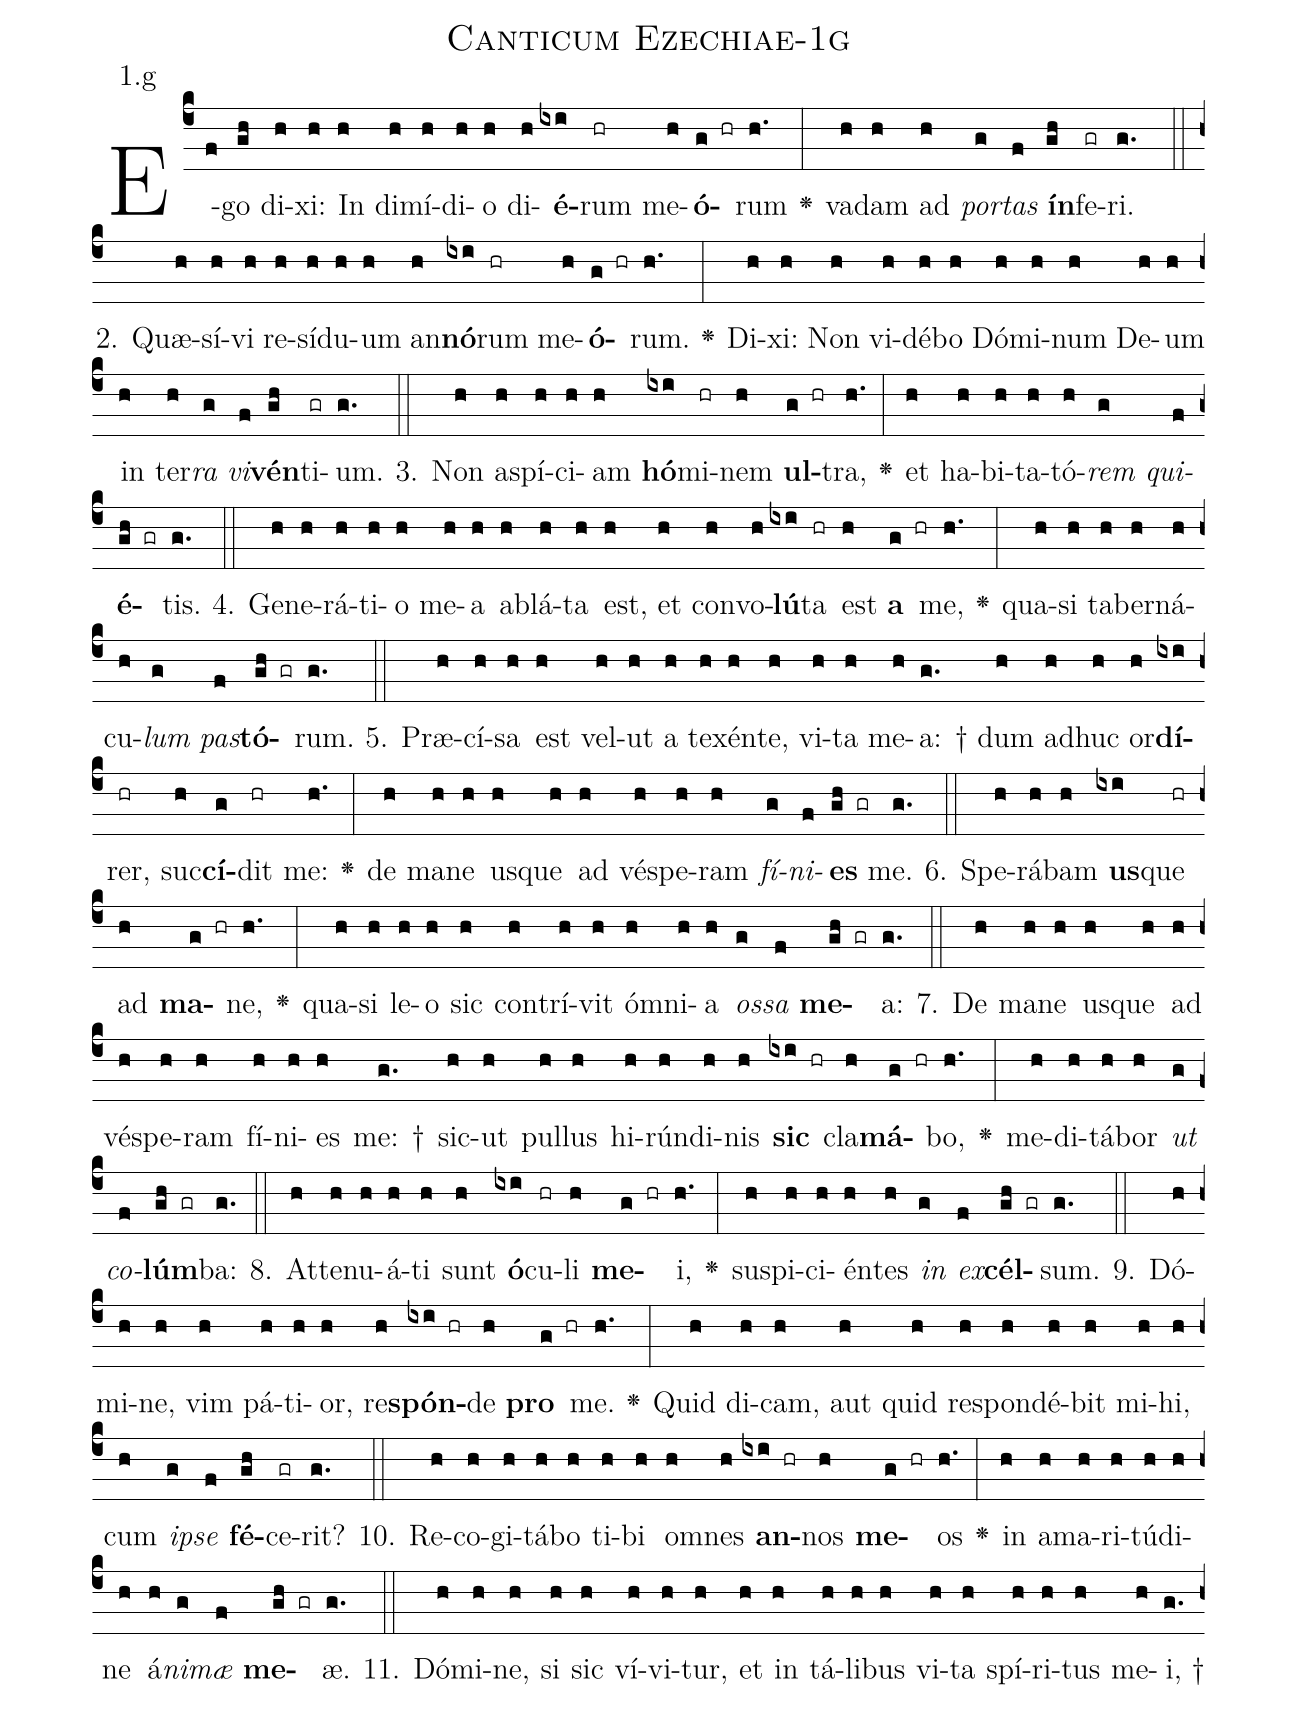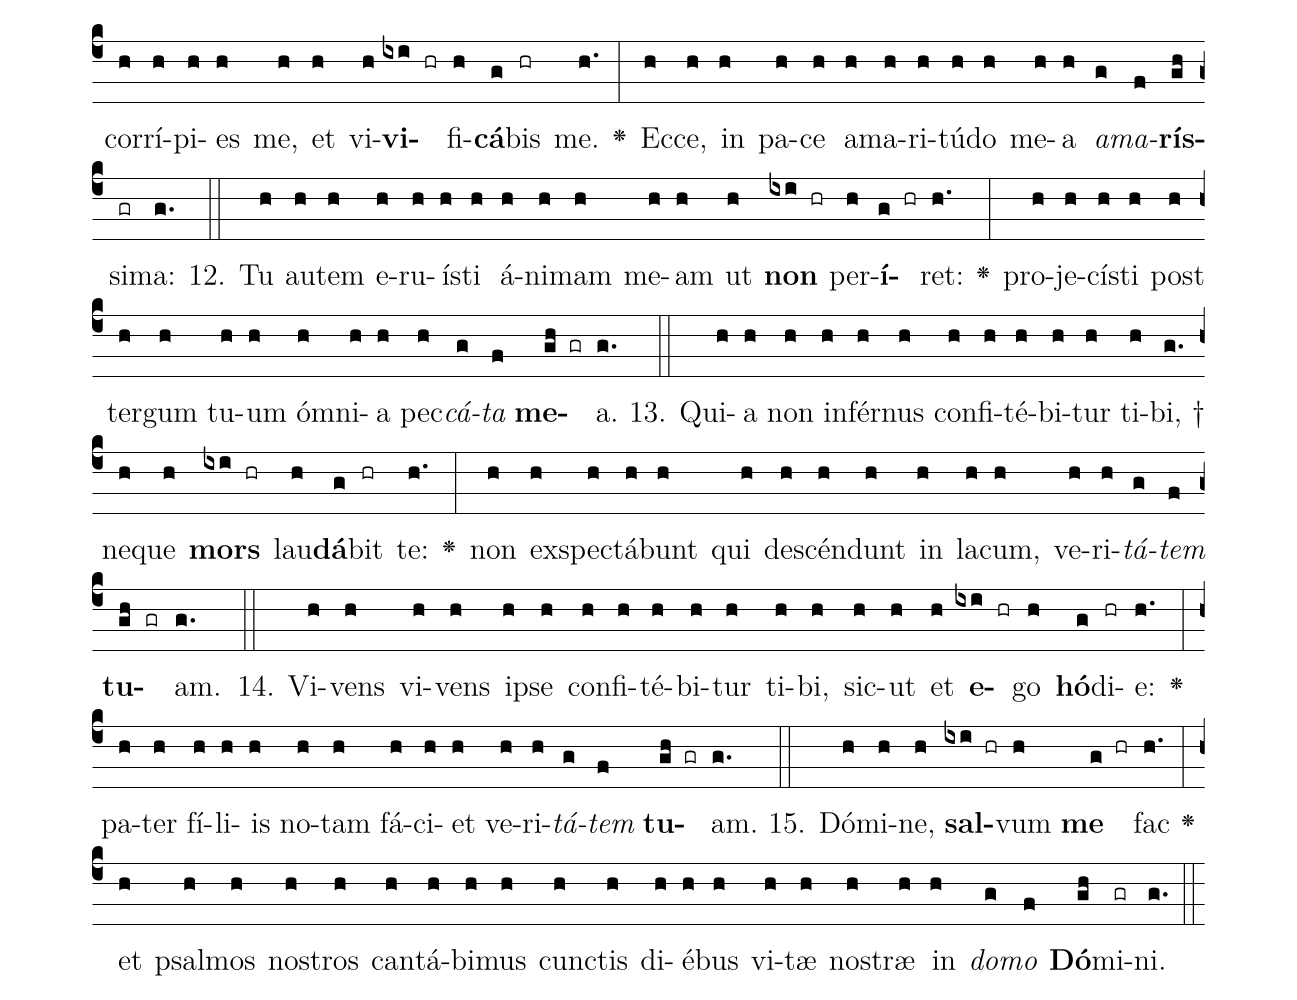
name: Canticum Ezechiae-1g;
annotation: 1.g;
%%
(c4)E(f)go(gh) di(h)xi:(h) In(h) di(h)mí(h)di(h)o(h) di(h)<b>é</b>(ixi)rum(hr) me(h)<b>ó</b>(g hr)rum(h.) <v>\greheightstar</v>(:) va(h)dam(h) ad(h) <i>por</i>(g)<i>tas</i>(f) <b>ín</b>(gh)fe(gr)ri.(g.) (::)
2. Quæ(h)sí(h)vi(h) re(h)sí(h)du(h)um(h) an(h)<b>nó</b>(ixi)rum(hr) me(h)<b>ó</b>(g hr)rum.(h.) <v>\greheightstar</v>(:) Di(h)xi:(h) Non(h) vi(h)dé(h)bo(h) Dó(h)mi(h)num(h) De(h)um(h) in(h) ter(h)<i>ra</i>(g) <i>vi</i>(f)<b>vén</b>(gh)ti(gr)um.(g.) (::)
3. Non(h) a(h)spí(h)ci(h)am(h) <b>hó</b>(ixi)mi(hr)nem(h) <b>ul</b>(g hr)tra,(h.) <v>\greheightstar</v>(:) et(h) ha(h)bi(h)ta(h)tó(h)<i>rem</i>(g) <i>qui</i>(f)<b>é</b>(gh gr)tis.(g.) (::)
4. Ge(h)ne(h)rá(h)ti(h)o(h) me(h)a(h) ab(h)lá(h)ta(h) est,(h) et(h) con(h)vo(h)<b>lú</b>(ixi)ta(hr) est(h) <b>a</b>(g hr) me,(h.) <v>\greheightstar</v>(:) qua(h)si(h) ta(h)ber(h)ná(h)cu(h)<i>lum</i>(g) <i>pas</i>(f)<b>tó</b>(gh gr)rum.(g.) (::)
5. Præ(h)cí(h)sa(h) est(h) vel(h)ut(h) a(h) te(h)xén(h)te,(h) vi(h)ta(h) me(h)a: †(g.) dum(h) ad(h)huc(h) or(h)<b>dí</b>(ixi)rer,(hr) suc(h)<b>cí</b>(g)dit(hr) me:(h.) <v>\greheightstar</v>(:) de(h) ma(h)ne(h) us(h)que(h) ad(h) vés(h)pe(h)ram(h) <i>fí</i>(g)<i>ni</i>(f)<b>es</b>(gh gr) me.(g.) (::)
6. Spe(h)rá(h)bam(h) <b>us</b>(ixi)que(hr) ad(h) <b>ma</b>(g hr)ne,(h.) <v>\greheightstar</v>(:) qua(h)si(h) le(h)o(h) sic(h) con(h)trí(h)vit(h) óm(h)ni(h)a(h) <i>os</i>(g)<i>sa</i>(f) <b>me</b>(gh gr)a:(g.) (::)
7. De(h) ma(h)ne(h) us(h)que(h) ad(h) vés(h)pe(h)ram(h) fí(h)ni(h)es(h) me: †(g.) sic(h)ut(h) pul(h)lus(h) hi(h)rún(h)di(h)nis(h) <b>sic</b>(ixi hr) cla(h)<b>má</b>(g hr)bo,(h.) <v>\greheightstar</v>(:) me(h)di(h)tá(h)bor(h) <i>ut</i>(g) <i>co</i>(f)<b>lúm</b>(gh gr)ba:(g.) (::)
8. At(h)te(h)nu(h)á(h)ti(h) sunt(h) <b>ó</b>(ixi)cu(hr)li(h) <b>me</b>(g hr)i,(h.) <v>\greheightstar</v>(:) su(h)spi(h)ci(h)én(h)tes(h) <i>in</i>(g) <i>ex</i>(f)<b>cél</b>(gh gr)sum.(g.) (::)
9. Dó(h)mi(h)ne,(h) vim(h) pá(h)ti(h)or,(h) re(h)<b>spón</b>(ixi hr)de(h) <b>pro</b>(g hr) me.(h.) <v>\greheightstar</v>(:) Quid(h) di(h)cam,(h) aut(h) quid(h) re(h)spon(h)dé(h)bit(h) mi(h)hi,(h) cum(h) <i>ip</i>(g)<i>se</i>(f) <b>fé</b>(gh)ce(gr)rit?(g.) (::)
10. Re(h)co(h)gi(h)tá(h)bo(h) ti(h)bi(h) om(h)nes(h) <b>an</b>(ixi hr)nos(h) <b>me</b>(g hr)os(h.) <v>\greheightstar</v>(:) in(h) a(h)ma(h)ri(h)tú(h)di(h)ne(h) á(h)<i>ni</i>(g)<i>mæ</i>(f) <b>me</b>(gh gr)æ.(g.) (::)
11. Dó(h)mi(h)ne,(h) si(h) sic(h) ví(h)vi(h)tur,(h) et(h) in(h) tá(h)li(h)bus(h) vi(h)ta(h) spí(h)ri(h)tus(h) me(h)i, †(g.) cor(h)rí(h)pi(h)es(h) me,(h) et(h) vi(h)<b>vi</b>(ixi hr)fi(h)<b>cá</b>(g)bis(hr) me.(h.) <v>\greheightstar</v>(:) Ec(h)ce,(h) in(h) pa(h)ce(h) a(h)ma(h)ri(h)tú(h)do(h) me(h)a(h) <i>a</i>(g)<i>ma</i>(f)<b>rís</b>(gh)si(gr)ma:(g.) (::)
12. Tu(h) au(h)tem(h) e(h)ru(h)ís(h)ti(h) á(h)ni(h)mam(h) me(h)am(h) ut(h) <b>non</b>(ixi hr) per(h)<b>í</b>(g hr)ret:(h.) <v>\greheightstar</v>(:) pro(h)je(h)cís(h)ti(h) post(h) ter(h)gum(h) tu(h)um(h) óm(h)ni(h)a(h) pec(h)<i>cá</i>(g)<i>ta</i>(f) <b>me</b>(gh gr)a.(g.) (::)
13. Qui(h)a(h) non(h) in(h)fér(h)nus(h) con(h)fi(h)té(h)bi(h)tur(h) ti(h)bi, †(g.) ne(h)que(h) <b>mors</b>(ixi hr) lau(h)<b>dá</b>(g)bit(hr) te:(h.) <v>\greheightstar</v>(:) non(h) ex(h)spec(h)tá(h)bunt(h) qui(h) de(h)scén(h)dunt(h) in(h) la(h)cum,(h) ve(h)ri(h)<i>tá</i>(g)<i>tem</i>(f) <b>tu</b>(gh gr)am.(g.) (::)
14. Vi(h)vens(h) vi(h)vens(h) ip(h)se(h) con(h)fi(h)té(h)bi(h)tur(h) ti(h)bi,(h) sic(h)ut(h) et(h) <b>e</b>(ixi hr)go(h) <b>hó</b>(g)di(hr)e:(h.) <v>\greheightstar</v>(:) pa(h)ter(h) fí(h)li(h)is(h) no(h)tam(h) fá(h)ci(h)et(h) ve(h)ri(h)<i>tá</i>(g)<i>tem</i>(f) <b>tu</b>(gh gr)am.(g.) (::)
15. Dó(h)mi(h)ne,(h) <b>sal</b>(ixi hr)vum(h) <b>me</b>(g hr) fac(h.) <v>\greheightstar</v>(:) et(h) psal(h)mos(h) nos(h)tros(h) can(h)tá(h)bi(h)mus(h) cunc(h)tis(h) di(h)é(h)bus(h) vi(h)tæ(h) nos(h)træ(h) in(h) <i>do</i>(g)<i>mo</i>(f) <b>Dó</b>(gh)mi(gr)ni.(g.) (::)
